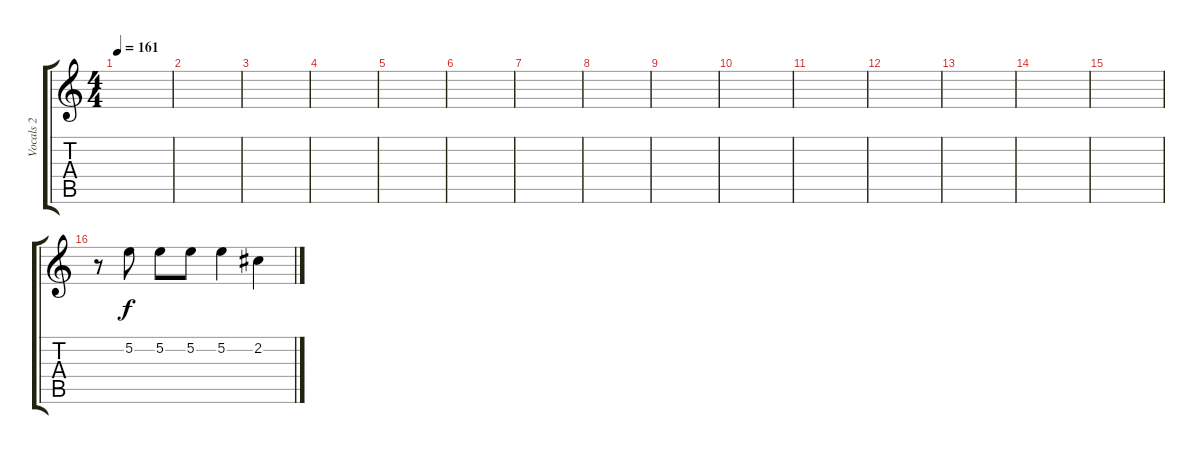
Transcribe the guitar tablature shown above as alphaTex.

\track ("Vocals 2" "Vocals 2") {instrument lead2sawtooth}
\staff {score tabs}
\tuning (E5 B4 G4 D4 A3 E3) {hide}
\ts (4 4)
\tempo 161
\clef g2
\ks c
|
|
|
|
|
|
|
|
|
|
|
|
|
|
|
r.8{volume 16 balance 0 instrument lead1square} 5.2.8 5.2.8 5.2.8 5.2.4 2.2.4
